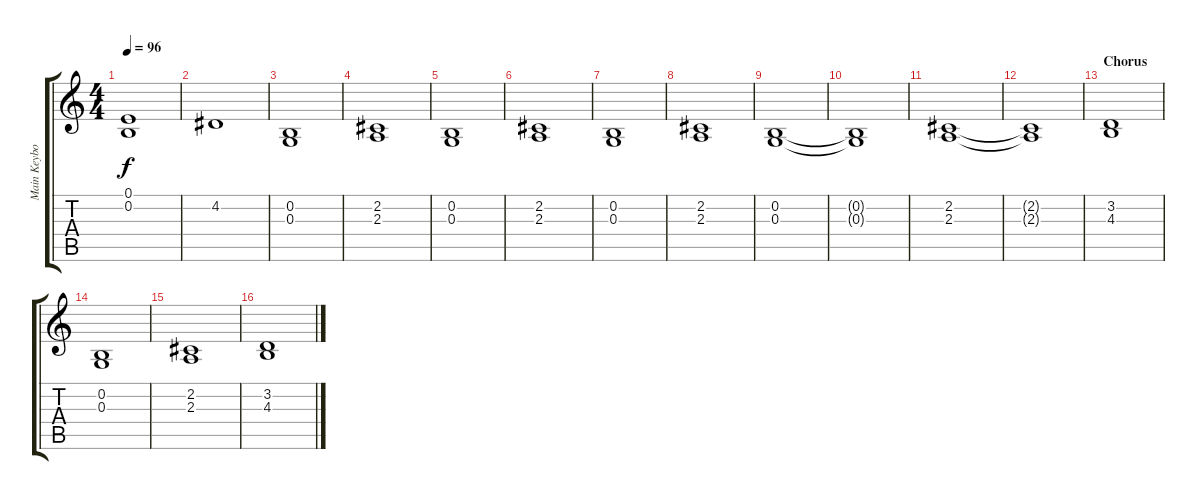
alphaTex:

\track ("Main Keyboards" "Main Keybo") {instrument synthstrings1}
\staff {score tabs}
\tuning (E4 B3 G3 D3 A2 E2) {hide}
\ts (4 4)
\tempo 96
\clef g2
\ks c
(0.1 0.2).1{dy f} |
4.2.1 |
(0.2 0.3).1 |
(2.2 2.3).1 |
(0.2 0.3).1 |
(2.2 2.3).1 |
(0.2 0.3).1 |
(2.2 2.3).1 |
(0.2 0.3).1 |
(0.2{t} 0.3{t}).1 |
(2.2 2.3).1 |
(2.2{t} 2.3{t}).1 |
\section ("" "Chorus")
(3.2 4.3).1 |
(0.2 0.3).1 |
(2.2 2.3).1 |
(3.2 4.3).1
